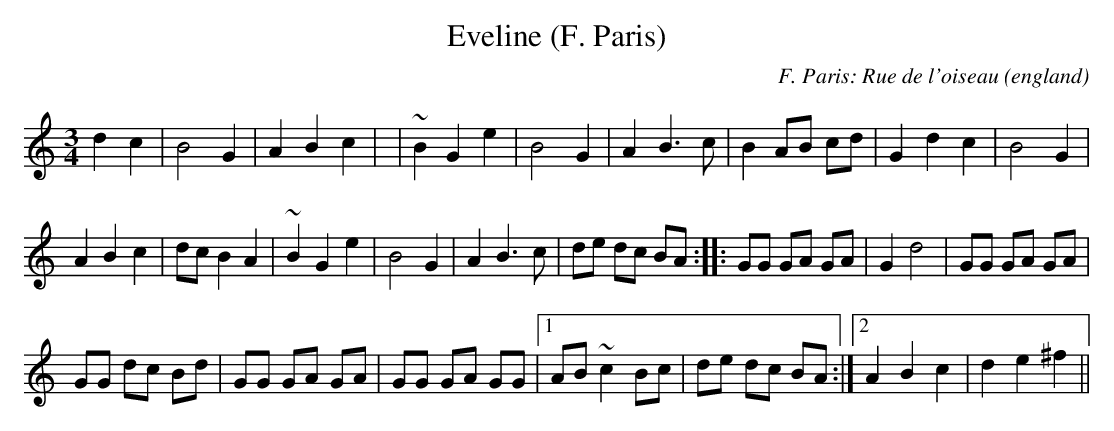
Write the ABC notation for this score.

X:1
T:Eveline (F. Paris)
O:england
C:F. Paris: Rue de l'oiseau
M:3/4
L:1/8
K:C
+G2g2+ d2c2|B4G2|A2B2c2-|+F6c6+|\
~B2G2e2|B4G2|A2B3c|B2 AB cd|\
G2d2c2|B4G2|
A2B2c2|dc B2A2|\
~B2G2e2|B4G2|A2B3c|de dc BA:|\
|:GG GA GA|G2d4|GG GA GA|
GG  dc Bd|GG GA GA|GG GA GG|1 AB~c2 Bc|\
de dc BA:|2 A2B2c2|d2e2^f2||
